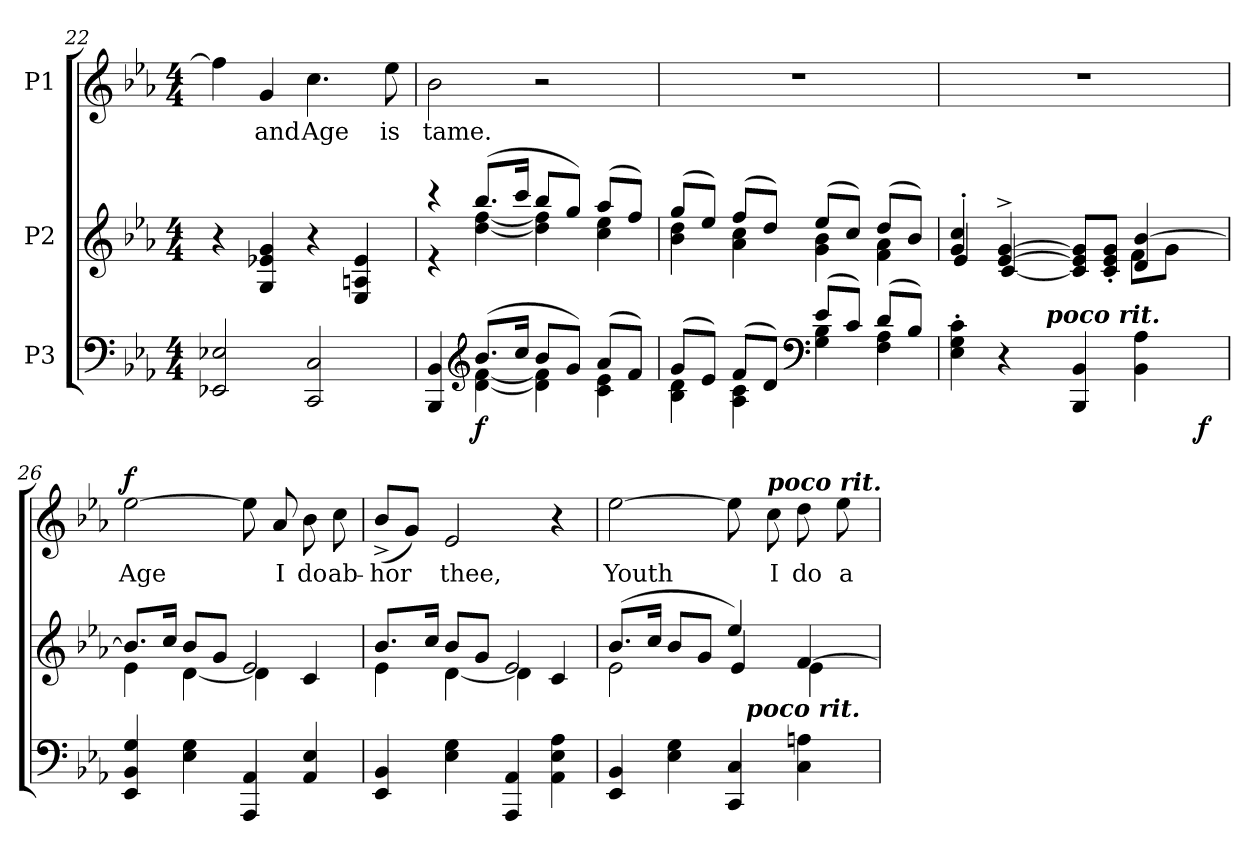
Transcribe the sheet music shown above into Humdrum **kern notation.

**kern	**dynam	**kern	**kern	**text	**dynam
*part3	*part3	*part2	*part1	*part1	*part1
*staff3	*staff3	*staff2	*staff1	*staff1	*staff1
*I"P3	*	*I"P2	*I"P1	*	*
!!LO:PB:g=z
*clefF4	*	*clefG2	*clefG2	*	*
*k[b-e-a-]	*	*k[b-e-a-]	*k[b-e-a-]	*	*
*E-:	*	*E-:	*E-:	*	*
*M4/4	*	*M4/4	*M4/4	*	*
=22	=22	=22	=22	=22	=22
2EE-Xi/ 2E-Xi	.	4r	4ffi\]	.	.
!	!	!	!	!LO:LY:b:color=#000000	!
.	.	4Gi/ 4e-Xi 4gi	4gi/	and	.
!	!	!	!	!LO:LY:b:color=#000000	!
2CCi/ 2Ci	.	4r	4.cci\	Age	.
.	.	4E-i/ 4Ani 4e-i	.	.	.
!	!	!	!	!LO:LY:b:color=#000000	!
.	.	.	8ee-i\	is	.
=23	=23	=23	=23	=23	=23
*^	*	*^	*	*	*
!	!	!	!	!	!	!LO:LY:b:color=#000000	!
4BBB-i/ 4BB-i	4ryy	.	4r	4r	2b-i\	tame.	.
*clefG2	*	*	*	*	*	*	*
(8.b-i/L	[4di\ [4fi	f	(8.bb-i/L	[4ddi\ [4ffi	.	.	.
16cci/Jk	.	.	16ccci/Jk	.	.	.	.
8b-i/L	4di\] 4fi]	.	8bb-i/L	4ddi\] 4ffi]	2r	.	.
8gi/J)	.	.	8ggi/J)	.	.	.	.
(8a-i/L	4ci\ 4e-i	.	(8aa-i/L	4cci\ 4ee-i	.	.	.
8fi/J)	.	.	8ffi/J)	.	.	.	.
=24	=24	=24	=24	=24	=24	=24	=24
(8gi/L	4B-i\ 4di	.	(8ggi/L	4b-i\ 4ddi	1r	.	.
8e-i/J)	.	.	8ee-i/J)	.	.	.	.
(8fi/L	4A-i\ 4ci	.	(8ffi/L	4a-i\ 4cci	.	.	.
8di/J)	.	.	8ddi/J)	.	.	.	.
*clefF4	*	*	*	*	*	*	*
(8e-i/L	4Gi\ 4B-i	.	(8ee-i/L	4gi\ 4b-i	.	.	.
8ci/J)	.	.	8cci/J)	.	.	.	.
(8di/L	4Fi\ 4A-i	.	(8ddi/L	4fi\ 4a-i	.	.	.
8B-i/J)	.	.	8b-i/J)	.	.	.	.
!!LO:LB:g=z
=25	=25	=25	=25	=25	=25	=25	=25
*	*^	*	*	*	*	*	*
4E-i\' 4Gi' 4ci'	2ryy	4ryy	.	4gi/' 4cci'	4e-i/	1r	.	.
4r	.	8ryy	.	[4e-i/^ [4gi^	[4ci/	.	.	.
.	.	64ryy	.	.	.	.	.	.
.	.	128ryy	.	.	.	.	.	.
.	.	512.ryy	.	.	.	.	.	.
!	!	!LO:TX:a:Bi:t=poco rit.	!	!	!	!	!	!
.	.	2ryy	.	.	.	.	.	.
4BBB-i/ 4BB-i	4ryy	.	.	8ci/] 8e-i] 8gi]L	8ryy	.	.	.
.	.	.	.	8ci/' 8e-i' 8gi'J	8ryy	.	.	.
4BB-i\ 4A-i	8ryy	.	.	4di/ [4b-i	8fi\L	.	.	.
.	32ryy	.	.	.	8gi\J	.	.	.
.	.	16ryy	.	.	.	.	.	.
.	64ryy	.	.	.	.	.	.	.
.	128ryy	.	.	.	.	.	.	.
.	512.ryy	.	.	.	.	.	.	.
.	16ryy	.	f	.	.	.	.	.
.	.	32ryy	.	.	.	.	.	.
.	256ryy	256ryy	.	.	.	.	.	.
.	1024ryy	1024ryy	.	.	.	.	.	.
*v	*v	*v	*	*	*	*	*	*
=26	=26	=26	=26	=26	=26	=26
*^	*	*	*	*	*	*
*	*^	*	*	*	*	*	*
!LO:TX:a:Bi:t=a tempo	!	!	!	!	!	!	!	!
!	!	!	!	!	!	!	!LO:LY:b:color=#000000	!
*v	*v	*v	*	*	*	*	*	*
4EE-i/ 4BB-i 4Gi	.	8.b-i/L]	4e-i\	[2ee-i\	Age	f
.	.	16cci/Jk	.	.	.	.
4E-i\ 4Gi	.	8b-i/L	[4di\	.	.	.
.	.	8gi/J	.	.	.	.
4AAA-i/ 4AA-i	.	2e-i/	4di\]	8ee-i\]	.	.
!	!	!	!	!	!LO:LY:b:color=#000000	!
.	.	.	.	8a-i/	I	.
!	!	!	!	!	!LO:LY:b:color=#000000	!
4AA-i/ 4E-i	.	.	4ci/	8b-i\	do	.
!	!	!	!	!	!LO:LY:b:color=#000000	!
.	.	.	.	8cci\	ab-	.
=27	=27	=27	=27	=27	=27	=27
!	!	!	!	!	!LO:LY:b:color=#000000	!
4EE-i/ 4BB-i	.	8.b-i/L	4e-i\	(8b-^i/L	-hor	.
.	.	.	.	8gi/J)	.	.
.	.	16cci/Jk	.	.	.	.
!	!	!	!	!	!LO:LY:b:color=#000000	!
4E-i\ 4Gi	.	8b-i/L	[4di\	2e-i/	thee,	.
.	.	8gi/J	.	.	.	.
4AAA-i/ 4AA-i	.	2e-i/	4di\]	.	.	.
4AA-i\ 4E-i 4A-i	.	.	4ci/	4r	.	.
!!LO:LB:g=z
=28	=28	=28	=28	=28	=28	=28
!	!	!	!	!	!LO:LY:b:color=#000000	!
*^	*	*	*	*	*	*
4EE-i/ 4BB-i	2ryy	.	(8.b-i/L	2e-i\	[2ee-i\	Youth	.
.	.	.	16cci/Jk	.	.	.	.
4E-i\ 4Gi	.	.	8b-i/L	.	.	.	.
.	.	.	8gi/J	.	.	.	.
4CCi/ 4Ci	32..ryy	.	4ee-i/)	4e-i/	8ee-i\]	.	.
!	!LO:TX:a:Bi:t=poco rit.	!	!	!	!	!	!
.	4ryy	.	.	.	.	.	.
!	!	!	!	!	!LO:TX:a:Bi:t=poco rit.	!	!
!	!	!	!	!	!	!LO:LY:b:color=#000000	!
.	.	.	.	.	8cci\	I	.
!	!	!	!	!	!	!LO:LY:b:color=#000000	!
4Ci\ 4Ani	.	.	[4fi/	4e-i\	8ddi\	do	.
.	8ryy	.	.	.	.	.	.
!	!	!	!	!	!	!LO:LY:b:color=#000000	!
.	.	.	.	.	8ee-i\	a-	.
.	16ryy	.	.	.	.	.	.
.	128ryy	.	.	.	.	.	.
*v	*v	*	*	*	*	*	*
*	*	*v	*v	*	*	*
=	=	=	=	=	=
*-	*-	*-	*-	*-	*-
